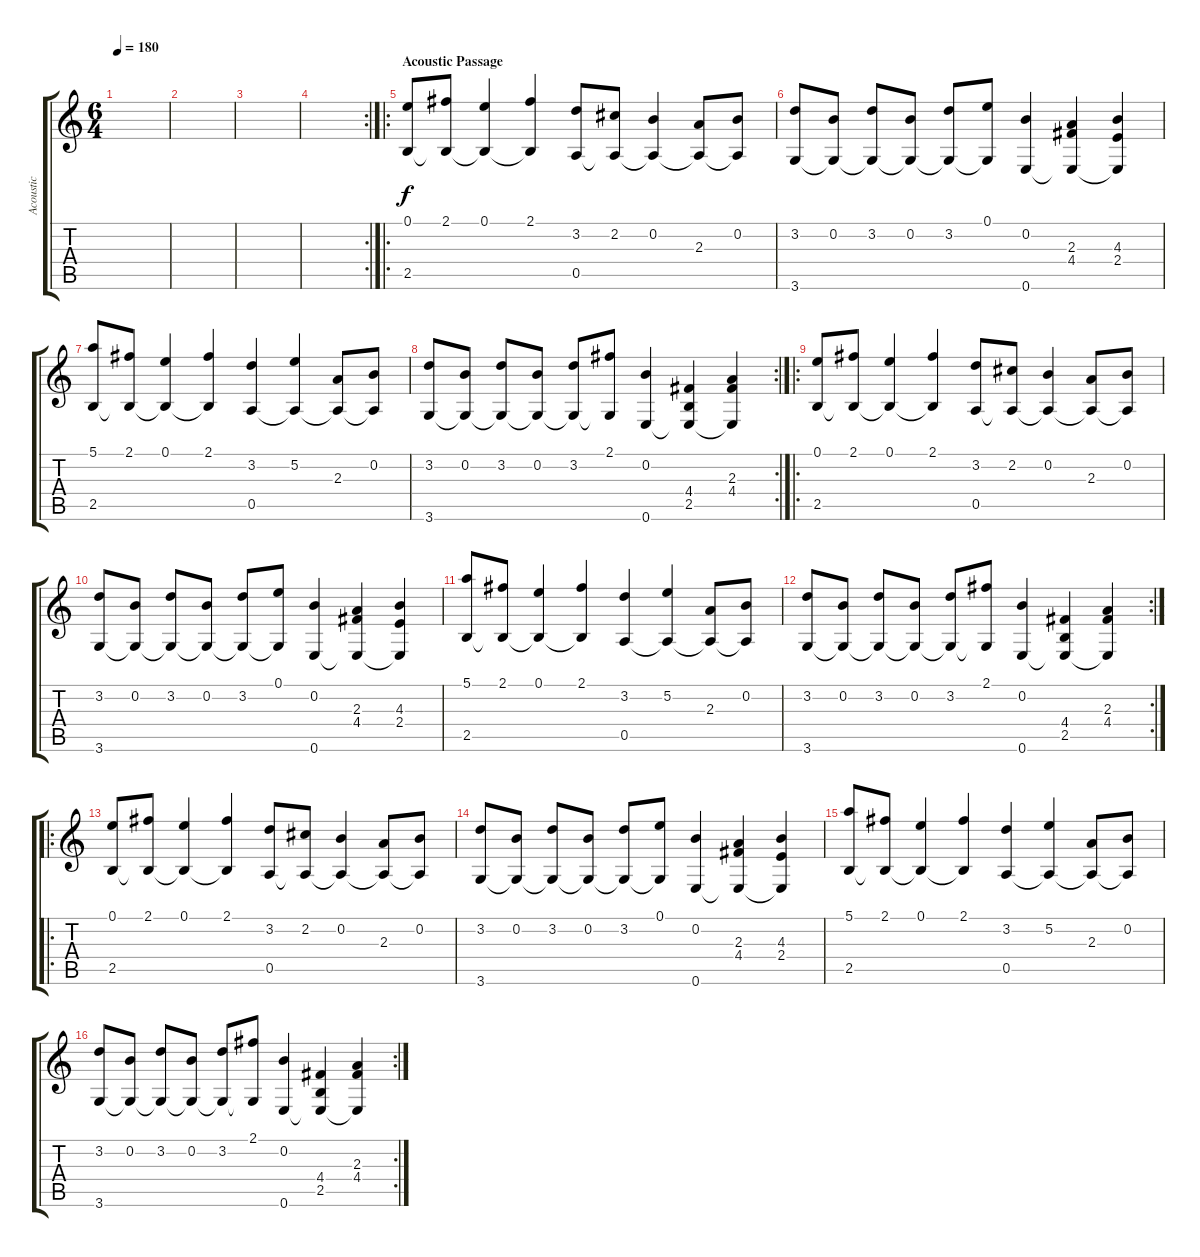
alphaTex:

\track ("Acoustic" "Acoustic") {instrument acousticguitarsteel}
\staff {score tabs}
\tuning (E4 B3 G3 D3 A2 E2) {hide}
\ts (6 4)
\tempo 180
\clef g2
\ks c
|
|
|
\rc 2
|
\ro
\section ("" "Acoustic Passage")
(0.1 2.5).8 (2.1 2.5{t}).8 (0.1 2.5{t}).4 (2.1 2.5{t}).4 (3.2 0.5).8 (2.2 0.5{t}).8 (0.2 0.5{t}).4 (2.3 0.5{t}).8 (0.2 0.5{t}).8 |
(3.2 3.6).8 (0.2 3.6{t}).8 (3.2 3.6{t}).8 (0.2 3.6{t}).8 (3.2 3.6{t}).8 (0.1 3.6{t}).8 (0.2 0.6).4 (2.3 4.4 0.6{t}).4 (4.3 2.4 0.6{t}).4 |
(5.1 2.5).8 (2.1 2.5{t}).8 (0.1 2.5{t}).4 (2.1 2.5{t}).4 (3.2 0.5).4 (5.2 0.5{t}).4 (2.3 0.5{t}).8 (0.2 0.5{t}).8 |
\rc 2
(3.2 3.6).8 (0.2 3.6{t}).8 (3.2 3.6{t}).8 (0.2 3.6{t}).8 (3.2 3.6{t}).8 (2.1 3.6{t}).8 (0.2 0.6).4 (4.4 2.5 0.6{t}).4 (2.3 4.4 0.6{t}).4 |
\ro
(0.1 2.5).8 (2.1 2.5{t}).8 (0.1 2.5{t}).4 (2.1 2.5{t}).4 (3.2 0.5).8 (2.2 0.5{t}).8 (0.2 0.5{t}).4 (2.3 0.5{t}).8 (0.2 0.5{t}).8 |
(3.2 3.6).8 (0.2 3.6{t}).8 (3.2 3.6{t}).8 (0.2 3.6{t}).8 (3.2 3.6{t}).8 (0.1 3.6{t}).8 (0.2 0.6).4 (2.3 4.4 0.6{t}).4 (4.3 2.4 0.6{t}).4 |
(5.1 2.5).8 (2.1 2.5{t}).8 (0.1 2.5{t}).4 (2.1 2.5{t}).4 (3.2 0.5).4 (5.2 0.5{t}).4 (2.3 0.5{t}).8 (0.2 0.5{t}).8 |
\rc 2
(3.2 3.6).8 (0.2 3.6{t}).8 (3.2 3.6{t}).8 (0.2 3.6{t}).8 (3.2 3.6{t}).8 (2.1 3.6{t}).8 (0.2 0.6).4 (4.4 2.5 0.6{t}).4 (2.3 4.4 0.6{t}).4 |
\ro
\section ("" "")
(0.1 2.5).8 (2.1 2.5{t}).8 (0.1 2.5{t}).4 (2.1 2.5{t}).4 (3.2 0.5).8 (2.2 0.5{t}).8 (0.2 0.5{t}).4 (2.3 0.5{t}).8 (0.2 0.5{t}).8 |
(3.2 3.6).8 (0.2 3.6{t}).8 (3.2 3.6{t}).8 (0.2 3.6{t}).8 (3.2 3.6{t}).8 (0.1 3.6{t}).8 (0.2 0.6).4 (2.3 4.4 0.6{t}).4 (4.3 2.4 0.6{t}).4 |
(5.1 2.5).8 (2.1 2.5{t}).8 (0.1 2.5{t}).4 (2.1 2.5{t}).4 (3.2 0.5).4 (5.2 0.5{t}).4 (2.3 0.5{t}).8 (0.2 0.5{t}).8 |
\rc 2
(3.2 3.6).8 (0.2 3.6{t}).8 (3.2 3.6{t}).8 (0.2 3.6{t}).8 (3.2 3.6{t}).8 (2.1 3.6{t}).8 (0.2 0.6).4 (4.4 2.5 0.6{t}).4 (2.3 4.4 0.6{t}).4
